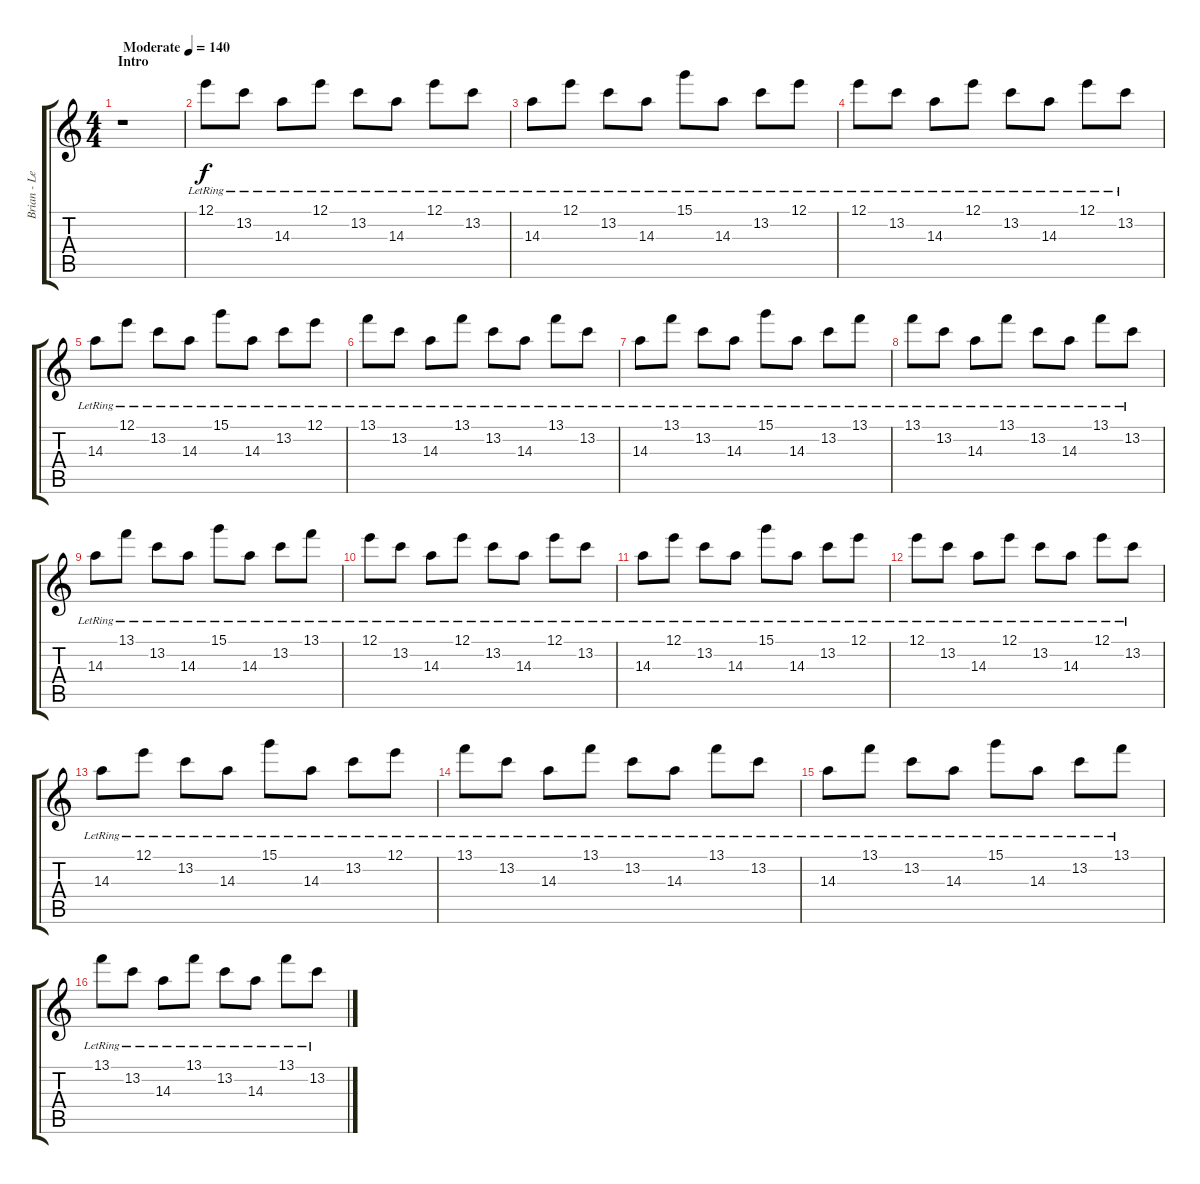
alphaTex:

\track ("Brian - Lead Guitar III" "Brian - Le") {instrument electricguitarjazz}
\staff {score tabs}
\tuning (E4 B3 G3 D3 A2 E2) {hide}
\ts (4 4)
\section ("" "Intro")
\tempo (140 "Moderate")
\clef g2
\ks c
r.1{dy f instrument electricguitarjazz} |
12.1{lr}.8 13.2{lr}.8 14.3{lr}.8 12.1{lr}.8 13.2{lr}.8 14.3{lr}.8 12.1{lr}.8 13.2{lr}.8 |
14.3{lr}.8 12.1{lr}.8 13.2{lr}.8 14.3{lr}.8 15.1{lr}.8 14.3{lr}.8 13.2{lr}.8 12.1{lr}.8 |
12.1{lr}.8 13.2{lr}.8 14.3{lr}.8 12.1{lr}.8 13.2{lr}.8 14.3{lr}.8 12.1{lr}.8 13.2{lr}.8 |
14.3{lr}.8 12.1{lr}.8 13.2{lr}.8 14.3{lr}.8 15.1{lr}.8 14.3{lr}.8 13.2{lr}.8 12.1{lr}.8 |
13.1{lr}.8 13.2{lr}.8 14.3{lr}.8 13.1{lr}.8 13.2{lr}.8 14.3{lr}.8 13.1{lr}.8 13.2{lr}.8 |
14.3{lr}.8 13.1{lr}.8 13.2{lr}.8 14.3{lr}.8 15.1{lr}.8 14.3{lr}.8 13.2{lr}.8 13.1{lr}.8 |
13.1{lr}.8 13.2{lr}.8 14.3{lr}.8 13.1{lr}.8 13.2{lr}.8 14.3{lr}.8 13.1{lr}.8 13.2{lr}.8 |
14.3{lr}.8 13.1{lr}.8 13.2{lr}.8 14.3{lr}.8 15.1{lr}.8 14.3{lr}.8 13.2{lr}.8 13.1{lr}.8 |
12.1{lr}.8 13.2{lr}.8 14.3{lr}.8 12.1{lr}.8 13.2{lr}.8 14.3{lr}.8 12.1{lr}.8 13.2{lr}.8 |
14.3{lr}.8 12.1{lr}.8 13.2{lr}.8 14.3{lr}.8 15.1{lr}.8 14.3{lr}.8 13.2{lr}.8 12.1{lr}.8 |
12.1{lr}.8 13.2{lr}.8 14.3{lr}.8 12.1{lr}.8 13.2{lr}.8 14.3{lr}.8 12.1{lr}.8 13.2{lr}.8 |
14.3{lr}.8 12.1{lr}.8 13.2{lr}.8 14.3{lr}.8 15.1{lr}.8 14.3{lr}.8 13.2{lr}.8 12.1{lr}.8 |
13.1{lr}.8 13.2{lr}.8 14.3{lr}.8 13.1{lr}.8 13.2{lr}.8 14.3{lr}.8 13.1{lr}.8 13.2{lr}.8 |
14.3{lr}.8 13.1{lr}.8 13.2{lr}.8 14.3{lr}.8 15.1{lr}.8 14.3{lr}.8 13.2{lr}.8 13.1{lr}.8 |
13.1{lr}.8 13.2{lr}.8 14.3{lr}.8 13.1{lr}.8 13.2{lr}.8 14.3{lr}.8 13.1{lr}.8 13.2{lr}.8
